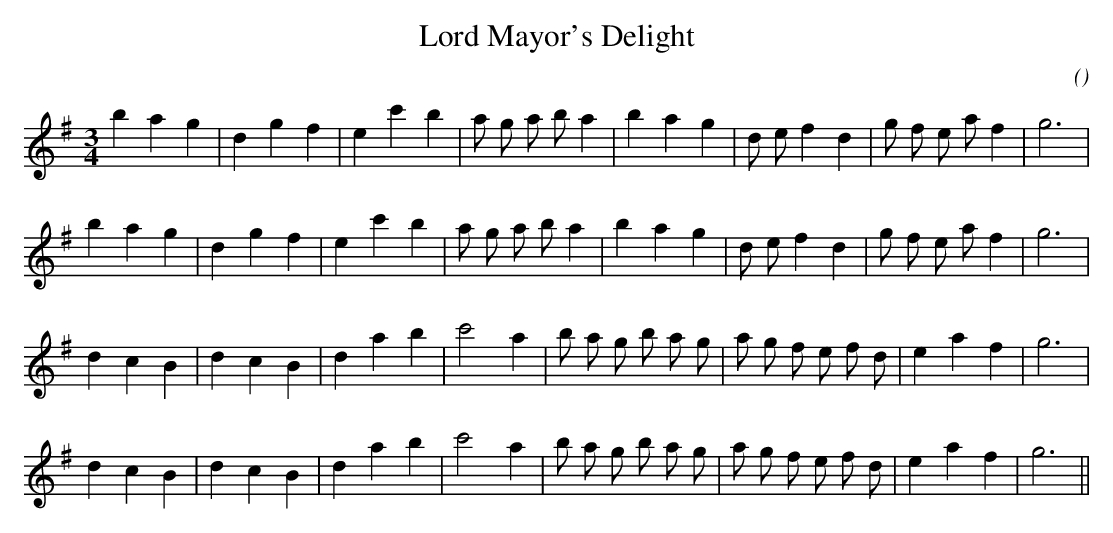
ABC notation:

X:1
T: Lord Mayor's Delight
C:
O:
M:3/4
K:G
K:G
M:3/4
L:1/16
b4 a4 g4 |d4 g4 f4 |e4 c'4 b4 |a2 g2 a2 b2 a4 |b4 a4 g4 |d2 e2 f4 d4 |g2 f2 e2 a2 f4 |g12 |
b4 a4 g4 |d4 g4 f4 |e4 c'4 b4 |a2 g2 a2 b2 a4 |b4 a4 g4 |d2 e2 f4 d4 |g2 f2 e2 a2 f4 |g12 |
d4 c4 B4 |d4 c4 B4 |d4 a4 b4 |c'8 a4 |b2 a2 g2 b2 a2 g2 |a2 g2 f2 e2 f2 d2 |e4 a4 f4 |g12 |
d4 c4 B4 |d4 c4 B4 |d4 a4 b4 |c'8 a4 |b2 a2 g2 b2 a2 g2 |a2 g2 f2 e2 f2 d2 |e4 a4 f4 |g12 ||
